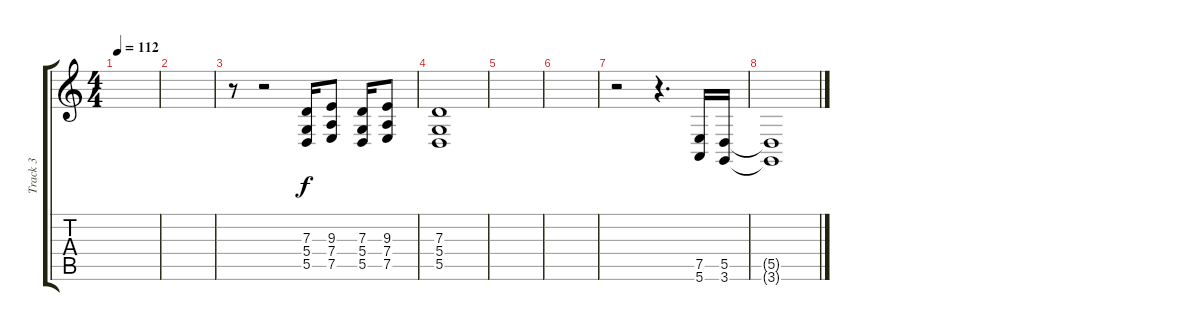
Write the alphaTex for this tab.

\track ("Track 3" "Track 3") {instrument musicbox}
\staff {score tabs}
\tuning (E4 B3 G3 D3 A2 E2) {hide}
\ts (4 4)
\tempo 112
\clef g2
\ks c
|
|
r.8 r.2 (7.3 5.4 5.5).16 (9.3 7.4 7.5).8 (7.3 5.4 5.5).16 (9.3 7.4 7.5).8 |
(7.3 5.4 5.5).1 |
|
|
r.2 r.4{d} (7.5 5.6).16 (5.5 3.6).16 |
(5.5{t} 3.6{t}).1
